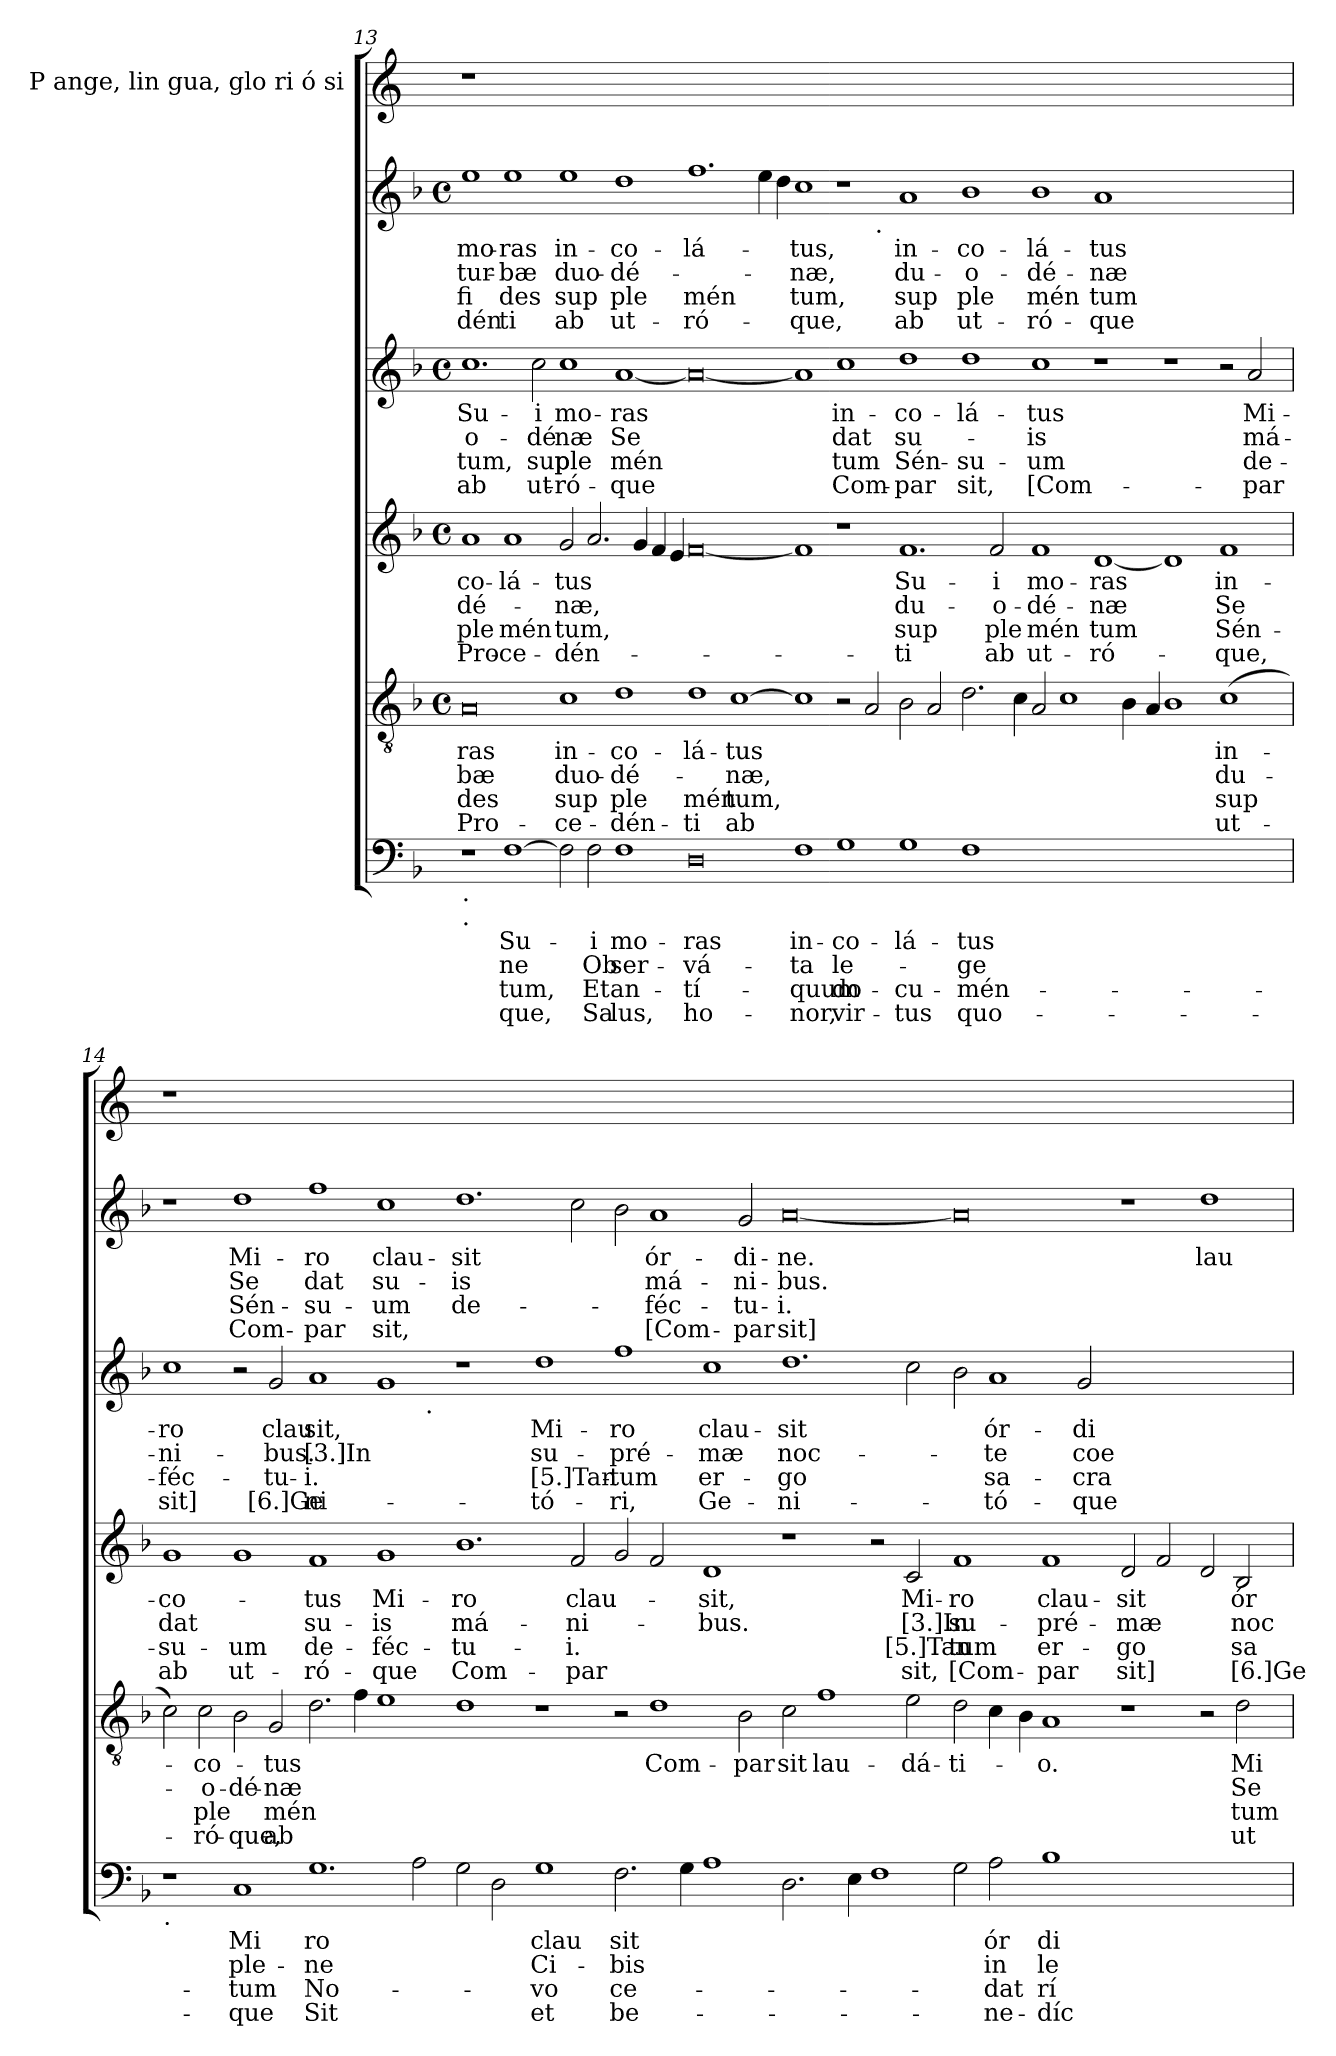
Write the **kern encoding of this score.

**kern	**text	**text	**text	**text	**kern	**text	**text	**text	**text	**kern	**text	**text	**text	**text	**kern	**text	**text	**text	**text	**kern	**text	**text	**text	**text	**kern
*part6	*part6	*part6	*part6	*part6	*part5	*part5	*part5	*part5	*part5	*part4	*part4	*part4	*part4	*part4	*part3	*part3	*part3	*part3	*part3	*part2	*part2	*part2	*part2	*part2	*part1
*staff6	*staff6	*staff6	*staff6	*staff6	*staff5	*staff5	*staff5	*staff5	*staff5	*staff4	*staff4	*staff4	*staff4	*staff4	*staff3	*staff3	*staff3	*staff3	*staff3	*staff2	*staff2	*staff2	*staff2	*staff2	*staff1
*	*	*	*	*	*	*	*	*	*	*	*	*	*	*	*	*	*	*	*	*	*	*	*	*	*I"P ange, lin gua, glo ri ó si
!!LO:LB:g=z
*clefF4	*	*	*	*	*clefGv2	*	*	*	*	*clefG2	*	*	*	*	*clefG2	*	*	*	*	*clefG2	*	*	*	*	*clefG2
*k[b-]	*	*	*	*	*k[b-]	*	*	*	*	*k[b-]	*	*	*	*	*k[b-]	*	*	*	*	*k[b-]	*	*	*	*	*k[]
*F:	*	*	*	*	*F:	*	*	*	*	*F:	*	*	*	*	*F:	*	*	*	*	*F:	*	*	*	*	*C:
*	*	*	*	*	*M4/4	*	*	*	*	*M4/4	*	*	*	*	*M4/4	*	*	*	*	*M4/4	*	*	*	*	*
*	*	*	*	*	*met(c)	*	*	*	*	*met(c)	*	*	*	*	*met(c)	*	*	*	*	*met(c)	*	*	*	*	*
=13	=13	=13	=13	=13	=13	=13	=13	=13	=13	=13	=13	=13	=13	=13	=13	=13	=13	=13	=13	=13	=13	=13	=13	=13	=13
!LO:TX:b:t=.	!	!	!	!	!	!	!	!	!	!	!	!	!	!	!	!	!	!	!	!	!	!	!	!	!
!LO:TX:b:t=.	!	!	!	!	!	!	!	!	!	!	!	!	!	!	!	!	!	!	!	!	!	!	!	!	!
!	!	!	!	!	!	!LO:LY:b	!LO:LY:b	!LO:LY:b	!LO:LY:b	!	!LO:LY:b	!LO:LY:b	!LO:LY:b	!LO:LY:b	!	!LO:LY:b	!LO:LY:b	!LO:LY:b	!LO:LY:b	!	!LO:LY:b	!LO:LY:b	!LO:LY:b	!LO:LY:b	!
*	*	*	*	*	*	*	*	*	*	*	*	*	*	*	*	*	*	*	*	*^	*	*	*	*	*
1r	.	.	.	.	0A	-ras	-bæ	des	Pro-	1a	-co-	-dé-	ple	Pro-	1.cc	Su-	-o-	tum,	ab	1ee	1ryy	mo-	tur-	fi	-dén-	1r
!	!LO:LY:b	!LO:LY:b	!LO:LY:b	!LO:LY:b	!	!	!	!	!	!	!LO:LY:b	!	!LO:LY:b	!LO:LY:b	!	!	!	!	!	!	!	!LO:LY:b	!LO:LY:b	!LO:LY:b	!LO:LY:b	!
[>1F	Su-	-ne	-tum,	-que,	.	.	.	.	.	1a	-lá-	.	mén	-ce-	.	.	.	.	.	1ee	1ryy	-ras	-bæ	des	-ti	000ryy
!	!	!	!	!	!	!	!	!	!	!	!	!	!	!	!	!LO:LY:b	!LO:LY:b	!LO:LY:b	!LO:LY:b	!	!	!	!	!	!	!
.	.	.	.	.	.	.	.	.	.	.	.	.	.	.	2cc\	-i	-dé-	sup	ut-	.	.	.	.	.	.	.
!	!	!	!	!	!	!LO:LY:b	!LO:LY:b	!LO:LY:b	!LO:LY:b	!	!LO:LY:b	!LO:LY:b	!LO:LY:b	!LO:LY:b	!	!LO:LY:b	!LO:LY:b	!LO:LY:b	!LO:LY:b	!	!	!LO:LY:b	!LO:LY:b	!LO:LY:b	!LO:LY:b	!
2F\]	.	.	.	.	1c	in-	duo-	sup	-ce-	2g/	-tus	-næ,	tum,	-dén-	1cc	mo-	-næ	ple	-ró-	1ee	1ryy	in-	duo-	sup	ab	.
!	!LO:LY:b	!LO:LY:b	!LO:LY:b	!LO:LY:b	!	!	!	!	!	!	!	!	!	!	!	!	!	!	!	!	!	!	!	!	!	!
2F\	-i	Ob-	Et	Sa-	.	.	.	.	.	2.a/	.	.	.	.	.	.	.	.	.	.	.	.	.	.	.	.
!	!LO:LY:b	!LO:LY:b	!LO:LY:b	!LO:LY:b	!	!LO:LY:b	!LO:LY:b	!LO:LY:b	!LO:LY:b	!	!	!	!	!	!	!LO:LY:b	!LO:LY:b	!LO:LY:b	!LO:LY:b	!	!	!LO:LY:b	!LO:LY:b	!LO:LY:b	!LO:LY:b	!
1F	mo-	-ser-	an-	-lus,	1d	-co-	-dé-	ple	-dén-	.	.	.	.	.	[<1a	-ras	Se	mén	-que	1dd	1ryy	-co-	-dé-	ple	ut-	.
.	.	.	.	.	.	.	.	.	.	4g/	.	.	.	.	.	.	.	.	.	.	.	.	.	.	.	.
.	.	.	.	.	.	.	.	.	.	4f/	.	.	.	.	.	.	.	.	.	.	.	.	.	.	.	.
.	.	.	.	.	.	.	.	.	.	4e/	.	.	.	.	.	.	.	.	.	.	.	.	.	.	.	.
!	!LO:LY:b	!LO:LY:b	!LO:LY:b	!LO:LY:b	!	!LO:LY:b	!	!LO:LY:b	!LO:LY:b	!	!	!	!	!	!	!	!	!	!	!	!	!LO:LY:b	!	!LO:LY:b	!LO:LY:b	!
0D	-ras	-vá-	-tí-	ho-	1d	-lá-	.	mén	-ti	[<0f	.	.	.	.	0a_	.	.	.	.	1.ff	1ryy	-lá-	.	mén	-ró-	.
!	!	!	!	!	!	!LO:LY:b	!LO:LY:b	!LO:LY:b	!LO:LY:b	!	!	!	!	!	!	!	!	!	!	!	!	!	!	!	!	!
.	.	.	.	.	[>1c	-tus	-næ,	tum,	ab	.	.	.	.	.	.	.	.	.	.	.	1ryy	.	.	.	.	.
.	.	.	.	.	.	.	.	.	.	.	.	.	.	.	.	.	.	.	.	4ee\	.	.	.	.	.	.
.	.	.	.	.	.	.	.	.	.	.	.	.	.	.	.	.	.	.	.	4dd\	.	.	.	.	.	.
!	!LO:LY:b	!LO:LY:b	!LO:LY:b	!LO:LY:b	!	!	!	!	!	!	!	!	!	!	!	!	!	!	!	!	!	!LO:LY:b	!LO:LY:b	!LO:LY:b	!LO:LY:b	!
1F	in-	-ta	-quum	-nor,	1c]	.	.	.	.	1f]	.	.	.	.	1a]	.	.	.	.	1cc	1ryy	-tus,	-næ,	tum,	-que,	.
!	!LO:LY:b	!LO:LY:b	!LO:LY:b	!LO:LY:b	!	!	!	!	!	!	!	!	!	!	!	!LO:LY:b	!LO:LY:b	!LO:LY:b	!LO:LY:b	!	!	!	!	!	!	!
1G	-co-	le-	do-	vir-	2r	.	.	.	.	1r	.	.	.	.	1cc	in-	dat	tum	Com-	1r	2ryy	.	.	.	.	.
.	.	.	.	.	2A/	.	.	.	.	.	.	.	.	.	.	.	.	.	.	.	16.ryy	.	.	.	.	.
!	!	!	!	!	!	!	!	!	!	!	!	!	!	!	!	!	!	!	!	!	!LO:TX:b:t=.	!	!	!	!	!
.	.	.	.	.	.	.	.	.	.	.	.	.	.	.	.	.	.	.	.	.	1ryy	.	.	.	.	.
!	!LO:LY:b	!	!LO:LY:b	!LO:LY:b	!	!	!	!	!	!	!LO:LY:b	!LO:LY:b	!LO:LY:b	!LO:LY:b	!	!LO:LY:b	!LO:LY:b	!LO:LY:b	!LO:LY:b	!	!	!LO:LY:b	!LO:LY:b	!LO:LY:b	!LO:LY:b	!
1G	-lá-	.	-cu-	-tus	2B-\	.	.	.	.	1.f	Su-	du-	sup	-ti	1dd	-co-	su-	Sén-	-par	1a	.	in-	du-	sup	ab	.
.	.	.	.	.	2A/	.	.	.	.	.	.	.	.	.	.	.	.	.	.	.	.	.	.	.	.	.
.	.	.	.	.	.	.	.	.	.	.	.	.	.	.	.	.	.	.	.	.	1ryy	.	.	.	.	.
!	!LO:LY:b	!LO:LY:b	!LO:LY:b	!LO:LY:b	!	!	!	!	!	!	!	!	!	!	!	!LO:LY:b	!	!LO:LY:b	!LO:LY:b	!	!	!LO:LY:b	!LO:LY:b	!LO:LY:b	!LO:LY:b	!
1F	-tus	-ge	-mén-	quo-	2.d\	.	.	.	.	.	.	.	.	.	1dd	-lá-	.	-su-	sit,	1b-	.	-co-	-o-	ple	ut-	00ryy
!	!	!	!	!	!	!	!	!	!	!	!LO:LY:b	!LO:LY:b	!LO:LY:b	!LO:LY:b	!	!	!	!	!	!	!	!	!	!	!	!
.	.	.	.	.	.	.	.	.	.	2f/	-i	-o-	ple	ab	.	.	.	.	.	.	.	.	.	.	.	.
.	.	.	.	.	.	.	.	.	.	.	.	.	.	.	.	.	.	.	.	.	1ryy	.	.	.	.	.
.	.	.	.	.	4c\	.	.	.	.	.	.	.	.	.	.	.	.	.	.	.	.	.	.	.	.	.
!	!	!	!	!	!	!	!	!	!	!	!LO:LY:b	!LO:LY:b	!LO:LY:b	!LO:LY:b	!	!LO:LY:b	!LO:LY:b	!LO:LY:b	!LO:LY:b	!	!	!LO:LY:b	!LO:LY:b	!LO:LY:b	!LO:LY:b	!
00ryy	.	.	.	.	2A/	.	.	.	.	1f	mo-	-dé-	mén	ut-	1cc	-tus	-is	-um	[Com-	1b-	.	-lá-	-dé-	mén	-ró-	.
.	.	.	.	.	1c	.	.	.	.	.	.	.	.	.	.	.	.	.	.	.	.	.	.	.	.	.
.	.	.	.	.	.	.	.	.	.	.	.	.	.	.	.	.	.	.	.	.	1ryy	.	.	.	.	.
!	!	!	!	!	!	!	!	!	!	!	!LO:LY:b	!LO:LY:b	!LO:LY:b	!LO:LY:b	!	!	!	!	!	!	!	!LO:LY:b	!LO:LY:b	!LO:LY:b	!LO:LY:b	!
.	.	.	.	.	.	.	.	.	.	[<1d	-ras	-næ	tum	-ró-	1r	.	.	.	.	1a	.	-tus	-næ	tum	-que	.
.	.	.	.	.	4B-\	.	.	.	.	.	.	.	.	.	.	.	.	.	.	.	.	.	.	.	.	.
.	.	.	.	.	.	.	.	.	.	.	.	.	.	.	.	.	.	.	.	.	1ryy	.	.	.	.	.
.	.	.	.	.	4A/	.	.	.	.	.	.	.	.	.	.	.	.	.	.	.	.	.	.	.	.	.
.	.	.	.	.	1B-	.	.	.	.	1d]	.	.	.	.	1r	.	.	.	.	0ryy	.	.	.	.	.	.
.	.	.	.	.	.	.	.	.	.	.	.	.	.	.	.	.	.	.	.	.	1ryy	.	.	.	.	.
!	!	!	!	!	!	!LO:LY:b	!LO:LY:b	!LO:LY:b	!LO:LY:b	!	!LO:LY:b	!LO:LY:b	!LO:LY:b	!LO:LY:b	!	!	!	!	!	!	!	!	!	!	!	!
.	.	.	.	.	(>1c	in-	du-	sup	ut-	1f	in-	Se	Sén-	-que,	2r	.	.	.	.	.	.	.	.	.	.	1ryy
!	!	!	!	!	!	!	!	!	!	!	!	!	!	!	!	!LO:LY:b	!LO:LY:b	!LO:LY:b	!LO:LY:b	!	!	!	!	!	!	!
.	.	.	.	.	.	.	.	.	.	.	.	.	.	.	2a/	Mi-	má-	de-	-par	.	.	.	.	.	.	.
.	.	.	.	.	.	.	.	.	.	.	.	.	.	.	.	.	.	.	.	.	4ryy	.	.	.	.	.
.	.	.	.	.	.	.	.	.	.	.	.	.	.	.	.	.	.	.	.	.	8ryy	.	.	.	.	.
.	.	.	.	.	.	.	.	.	.	.	.	.	.	.	.	.	.	.	.	.	32ryy	.	.	.	.	.
!!LO:PB:g=z
=14	=14	=14	=14	=14	=14	=14	=14	=14	=14	=14	=14	=14	=14	=14	=14	=14	=14	=14	=14	=14	=14	=14	=14	=14	=14	=14
!LO:TX:b:t=.	!	!	!	!	!	!	!	!	!	!	!	!	!	!	!	!	!	!	!	!	!	!	!	!	!	!
!	!	!	!	!	!	!	!	!	!	!	!LO:LY:b	!LO:LY:b	!LO:LY:b	!LO:LY:b	!	!LO:LY:b	!LO:LY:b	!LO:LY:b	!LO:LY:b	!	!	!	!	!	!	!
*	*	*	*	*	*	*	*	*	*	*	*	*	*	*	*^	*	*	*	*	*v	*v	*	*	*	*	*
1r	.	.	.	.	2c\)	.	.	.	.	1g	-co-	dat	-su-	ab	1cc	1ryy	-ro	-ni-	-féc-	sit]	1r	.	.	.	.	1r
!	!	!	!	!	!	!LO:LY:b	!LO:LY:b	!LO:LY:b	!LO:LY:b	!	!	!	!	!	!	!	!	!	!	!	!	!	!	!	!	!
.	.	.	.	.	2c\	-co-	-o-	ple	-ró-	.	.	.	.	.	.	.	.	.	.	.	.	.	.	.	.	.
!	!LO:LY:b	!LO:LY:b	!LO:LY:b	!LO:LY:b	!	!	!LO:LY:b	!	!LO:LY:b	!	!	!	!LO:LY:b	!LO:LY:b	!	!	!	!	!	!	!	!LO:LY:b	!LO:LY:b	!LO:LY:b	!LO:LY:b	!
1C	Mi	ple-	-tum	-que	2B-\	.	-dé-	.	-que,	1g	.	.	-um	ut-	2r	1ryy	.	.	.	.	1dd	Mi-	Se	Sén-	Com-	000ryy
!	!	!	!	!	!	!LO:LY:b	!LO:LY:b	!LO:LY:b	!LO:LY:b	!	!	!	!	!	!	!	!LO:LY:b	!LO:LY:b	!LO:LY:b	!LO:LY:b	!	!	!	!	!	!
.	.	.	.	.	2G/	-tus	-næ	mén	ab	.	.	.	.	.	2g/	.	clau-	-bus.	-tu-	[6.]Ge-	.	.	.	.	.	.
!	!LO:LY:b	!LO:LY:b	!LO:LY:b	!LO:LY:b	!	!	!	!	!	!	!LO:LY:b	!LO:LY:b	!LO:LY:b	!LO:LY:b	!	!	!LO:LY:b	!LO:LY:b	!LO:LY:b	!LO:LY:b	!	!LO:LY:b	!LO:LY:b	!LO:LY:b	!LO:LY:b	!
1.G	ro	-ne	No-	Sit	2.d\	.	.	.	.	1f	-tus	su-	de-	-ró-	1a	1ryy	-sit,	[3.]In	-i.	-ni-	1ff	-ro	dat	-su-	-par	.
.	.	.	.	.	4f\	.	.	.	.	.	.	.	.	.	.	.	.	.	.	.	.	.	.	.	.	.
!	!	!	!	!	!	!	!	!	!	!	!LO:LY:b	!LO:LY:b	!LO:LY:b	!LO:LY:b	!	!	!	!	!	!	!	!LO:LY:b	!LO:LY:b	!LO:LY:b	!LO:LY:b	!
.	.	.	.	.	1e	.	.	.	.	1g	Mi-	-is	-féc-	-que	1g	2ryy	.	.	.	.	1cc	clau-	su-	-um	sit,	.
2A\	.	.	.	.	.	.	.	.	.	.	.	.	.	.	.	16.ryy	.	.	.	.	.	.	.	.	.	.
!	!	!	!	!	!	!	!	!	!	!	!	!	!	!	!	!LO:TX:b:t=.	!	!	!	!	!	!	!	!	!	!
.	.	.	.	.	.	.	.	.	.	.	.	.	.	.	.	1ryy	.	.	.	.	.	.	.	.	.	.
!	!	!	!	!	!	!	!	!	!	!	!LO:LY:b	!LO:LY:b	!LO:LY:b	!LO:LY:b	!	!	!	!	!	!	!	!LO:LY:b	!LO:LY:b	!LO:LY:b	!	!
2G\	.	.	.	.	1d	.	.	.	.	1.b-	-ro	má-	-tu-	Com-	1r	.	.	.	.	.	1.dd	-sit	-is	de-	.	.
2D\	.	.	.	.	.	.	.	.	.	.	.	.	.	.	.	.	.	.	.	.	.	.	.	.	.	.
.	.	.	.	.	.	.	.	.	.	.	.	.	.	.	.	1ryy	.	.	.	.	.	.	.	.	.	.
!	!LO:LY:b	!LO:LY:b	!LO:LY:b	!LO:LY:b	!	!	!	!	!	!	!	!	!	!	!	!	!LO:LY:b	!LO:LY:b	!LO:LY:b	!LO:LY:b	!	!	!	!	!	!
1G	clau	Ci-	-vo	et	1r	.	.	.	.	.	.	.	.	.	1dd	.	Mi-	su-	[5.]Tan-	-tó-	.	.	.	.	.	.
!	!	!	!	!	!	!	!	!	!	!	!LO:LY:b	!LO:LY:b	!LO:LY:b	!LO:LY:b	!	!	!	!	!	!	!	!	!	!	!	!
.	.	.	.	.	.	.	.	.	.	2f/	clau-	-ni-	-i.	-par	.	.	.	.	.	.	2cc\	.	.	.	.	.
.	.	.	.	.	.	.	.	.	.	.	.	.	.	.	.	1ryy	.	.	.	.	.	.	.	.	.	.
!	!LO:LY:b	!LO:LY:b	!LO:LY:b	!LO:LY:b	!	!	!	!	!	!	!	!	!	!	!	!	!LO:LY:b	!LO:LY:b	!LO:LY:b	!LO:LY:b	!	!	!	!	!	!
2.F\	sit	-bis	ce-	be-	2r	.	.	.	.	2g/	.	.	.	.	1ff	.	-ro	-pré-	-tum	-ri,	2b-\	.	.	.	.	.
!	!	!	!	!	!	!LO:LY:b	!	!	!	!	!	!	!	!	!	!	!	!	!	!	!	!LO:LY:b	!LO:LY:b	!LO:LY:b	!LO:LY:b	!
.	.	.	.	.	1d	Com-	.	.	.	2f/	.	.	.	.	.	.	.	.	.	.	1a	ór-	má-	-féc-	[Com-	.
.	.	.	.	.	.	.	.	.	.	.	.	.	.	.	.	1ryy	.	.	.	.	.	.	.	.	.	.
4G\	.	.	.	.	.	.	.	.	.	.	.	.	.	.	.	.	.	.	.	.	.	.	.	.	.	.
!	!	!	!	!	!	!	!	!	!	!	!LO:LY:b	!LO:LY:b	!	!	!	!	!LO:LY:b	!LO:LY:b	!LO:LY:b	!LO:LY:b	!	!	!	!	!	!
1A	.	.	.	.	.	.	.	.	.	1d	-sit,	-bus.	.	.	1cc	.	clau-	-mæ	er-	Ge-	.	.	.	.	.	.
!	!	!	!	!	!	!LO:LY:b	!	!	!	!	!	!	!	!	!	!	!	!	!	!	!	!LO:LY:b	!LO:LY:b	!LO:LY:b	!LO:LY:b	!
.	.	.	.	.	2B-\	-par	.	.	.	.	.	.	.	.	.	.	.	.	.	.	2g/	-di-	-ni-	-tu-	-par	.
.	.	.	.	.	.	.	.	.	.	.	.	.	.	.	.	1ryy	.	.	.	.	.	.	.	.	.	.
!	!	!	!	!	!	!LO:LY:b	!	!	!	!	!	!	!	!	!	!	!LO:LY:b	!LO:LY:b	!LO:LY:b	!LO:LY:b	!	!LO:LY:b	!LO:LY:b	!LO:LY:b	!LO:LY:b	!
2.D\	.	.	.	.	2c\	sit	.	.	.	1r	.	.	.	.	1.dd	.	-sit	noc-	-go	-ni-	[<0a	-ne.	-bus.	-i.	sit]	.
!	!	!	!	!	!	!LO:LY:b	!	!	!	!	!	!	!	!	!	!	!	!	!	!	!	!	!	!	!	!
.	.	.	.	.	1f	lau-	.	.	.	.	.	.	.	.	.	.	.	.	.	.	.	.	.	.	.	.
.	.	.	.	.	.	.	.	.	.	.	.	.	.	.	.	1ryy	.	.	.	.	.	.	.	.	.	.
4E\	.	.	.	.	.	.	.	.	.	.	.	.	.	.	.	.	.	.	.	.	.	.	.	.	.	.
1F	.	.	.	.	.	.	.	.	.	2r	.	.	.	.	.	.	.	.	.	.	.	.	.	.	.	00ryy
!	!	!	!	!	!	!LO:LY:b	!	!	!	!	!LO:LY:b	!LO:LY:b	!LO:LY:b	!LO:LY:b	!	!	!	!	!	!	!	!	!	!	!	!
.	.	.	.	.	2e\	-dá-	.	.	.	2c/	Mi-	[3.]In	[5.]Tan-	sit,	2cc\	.	.	.	.	.	.	.	.	.	.	.
.	.	.	.	.	.	.	.	.	.	.	.	.	.	.	.	1ryy	.	.	.	.	.	.	.	.	.	.
!	!	!	!	!	!	!LO:LY:b	!	!	!	!	!LO:LY:b	!LO:LY:b	!LO:LY:b	!LO:LY:b	!	!	!	!	!	!	!	!	!	!	!	!
2G\	.	.	.	.	2d\	-ti-	.	.	.	1f	-ro	su-	-tum	[Com-	2b-\	.	.	.	.	.	0a]	.	.	.	.	.
!	!LO:LY:b	!LO:LY:b	!LO:LY:b	!LO:LY:b	!	!	!	!	!	!	!	!	!	!	!	!	!LO:LY:b	!LO:LY:b	!LO:LY:b	!LO:LY:b	!	!	!	!	!	!
2A\	ór	in	-dat	-ne-	4c\	.	.	.	.	.	.	.	.	.	1a	.	ór-	-te	sa-	-tó-	.	.	.	.	.	.
.	.	.	.	.	.	.	.	.	.	.	.	.	.	.	.	1ryy	.	.	.	.	.	.	.	.	.	.
.	.	.	.	.	4B-\	.	.	.	.	.	.	.	.	.	.	.	.	.	.	.	.	.	.	.	.	.
!	!LO:LY:b	!LO:LY:b	!LO:LY:b	!LO:LY:b	!	!LO:LY:b	!	!	!	!	!LO:LY:b	!LO:LY:b	!LO:LY:b	!LO:LY:b	!	!	!	!	!	!	!	!	!	!	!	!
1B-	di	le-	rí-	-díc-	1A	-o.	.	.	.	1f	clau-	-pré-	er-	-par	.	.	.	.	.	.	.	.	.	.	.	.
!	!	!	!	!	!	!	!	!	!	!	!	!	!	!	!	!	!LO:LY:b	!LO:LY:b	!LO:LY:b	!LO:LY:b	!	!	!	!	!	!
.	.	.	.	.	.	.	.	.	.	.	.	.	.	.	2g/	.	-di-	coe-	-cra-	-que	.	.	.	.	.	.
.	.	.	.	.	.	.	.	.	.	.	.	.	.	.	.	1ryy	.	.	.	.	.	.	.	.	.	.
!	!	!	!	!	!	!	!	!	!	!	!LO:LY:b	!LO:LY:b	!LO:LY:b	!LO:LY:b	!	!	!	!	!	!	!	!	!	!	!	!
0ryy	.	.	.	.	1r	.	.	.	.	2d/	-sit	-mæ	-go	sit]	0ryy	.	.	.	.	.	1r	.	.	.	.	.
.	.	.	.	.	.	.	.	.	.	2f/	.	.	.	.	.	.	.	.	.	.	.	.	.	.	.	.
.	.	.	.	.	.	.	.	.	.	.	.	.	.	.	.	1ryy	.	.	.	.	.	.	.	.	.	.
!	!	!	!	!	!	!	!	!	!	!	!	!	!	!	!	!	!	!	!	!	!	!LO:LY:b	!	!	!	!
.	.	.	.	.	2r	.	.	.	.	2d/	.	.	.	.	.	.	.	.	.	.	1dd	lau-	.	.	.	1ryy
!	!	!	!	!	!	!LO:LY:b	!LO:LY:b	!LO:LY:b	!LO:LY:b	!	!LO:LY:b	!LO:LY:b	!LO:LY:b	!LO:LY:b	!	!	!	!	!	!	!	!	!	!	!	!
.	.	.	.	.	2d\	Mi-	Se	tum	ut-	2B-/	ór-	noc-	sa-	[6.]Ge-	.	.	.	.	.	.	.	.	.	.	.	.
.	.	.	.	.	.	.	.	.	.	.	.	.	.	.	.	4ryy	.	.	.	.	.	.	.	.	.	.
.	.	.	.	.	.	.	.	.	.	.	.	.	.	.	.	8ryy	.	.	.	.	.	.	.	.	.	.
.	.	.	.	.	.	.	.	.	.	.	.	.	.	.	.	32ryy	.	.	.	.	.	.	.	.	.	.
*	*	*	*	*	*	*	*	*	*	*	*	*	*	*	*v	*v	*	*	*	*	*	*	*	*	*	*
=	=	=	=	=	=	=	=	=	=	=	=	=	=	=	=	=	=	=	=	=	=	=	=	=	=
*-	*-	*-	*-	*-	*-	*-	*-	*-	*-	*-	*-	*-	*-	*-	*-	*-	*-	*-	*-	*-	*-	*-	*-	*-	*-
